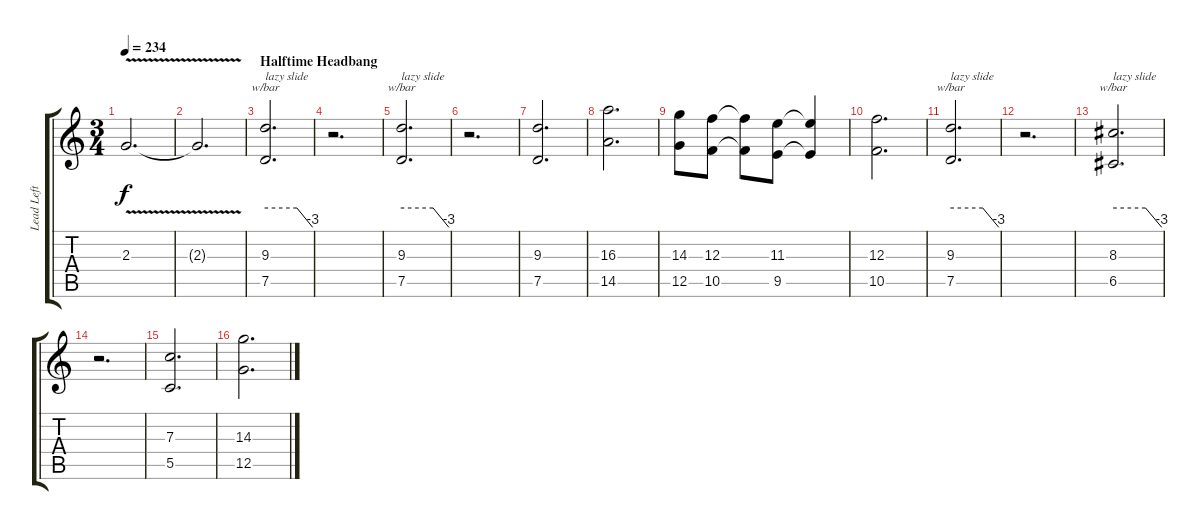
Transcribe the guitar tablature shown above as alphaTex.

\track ("Lead Left" "Lead Left") {instrument distortionguitar}
\staff {score tabs}
\tuning (D4 A3 F3 C3 G2 D2) {hide}
\ts (3 4)
\tempo 234
\clef g2
\ks c
2.3{v}.2{d dy f} |
2.3{t}.2{d} |
\section ("" "Halftime Headbang")
(9.3 7.5).2{d tbe (custom default 0 0 40 0 60 -12) txt "lazy slide"} |
r.2{d} |
(9.3 7.5).2{d tbe (custom default 0 0 40 0 60 -12) txt "lazy slide"} |
r.2{d} |
(9.3 7.5).2{d} |
(16.3 14.5).2{d} |
(14.3 12.5).8 (12.3 10.5).8 (12.3{t} 10.5{t}).8 (11.3 9.5).8 (11.3{t} 9.5{t}).4 |
(12.3 10.5).2{d} |
(9.3 7.5).2{d tbe (custom default 0 0 40 0 60 -12) txt "lazy slide"} |
r.2{d} |
(8.3 6.5).2{d tbe (custom default 0 0 40 0 60 -12) txt "lazy slide"} |
r.2{d} |
(7.3 5.5).2{d} |
(14.3 12.5).2{d}
